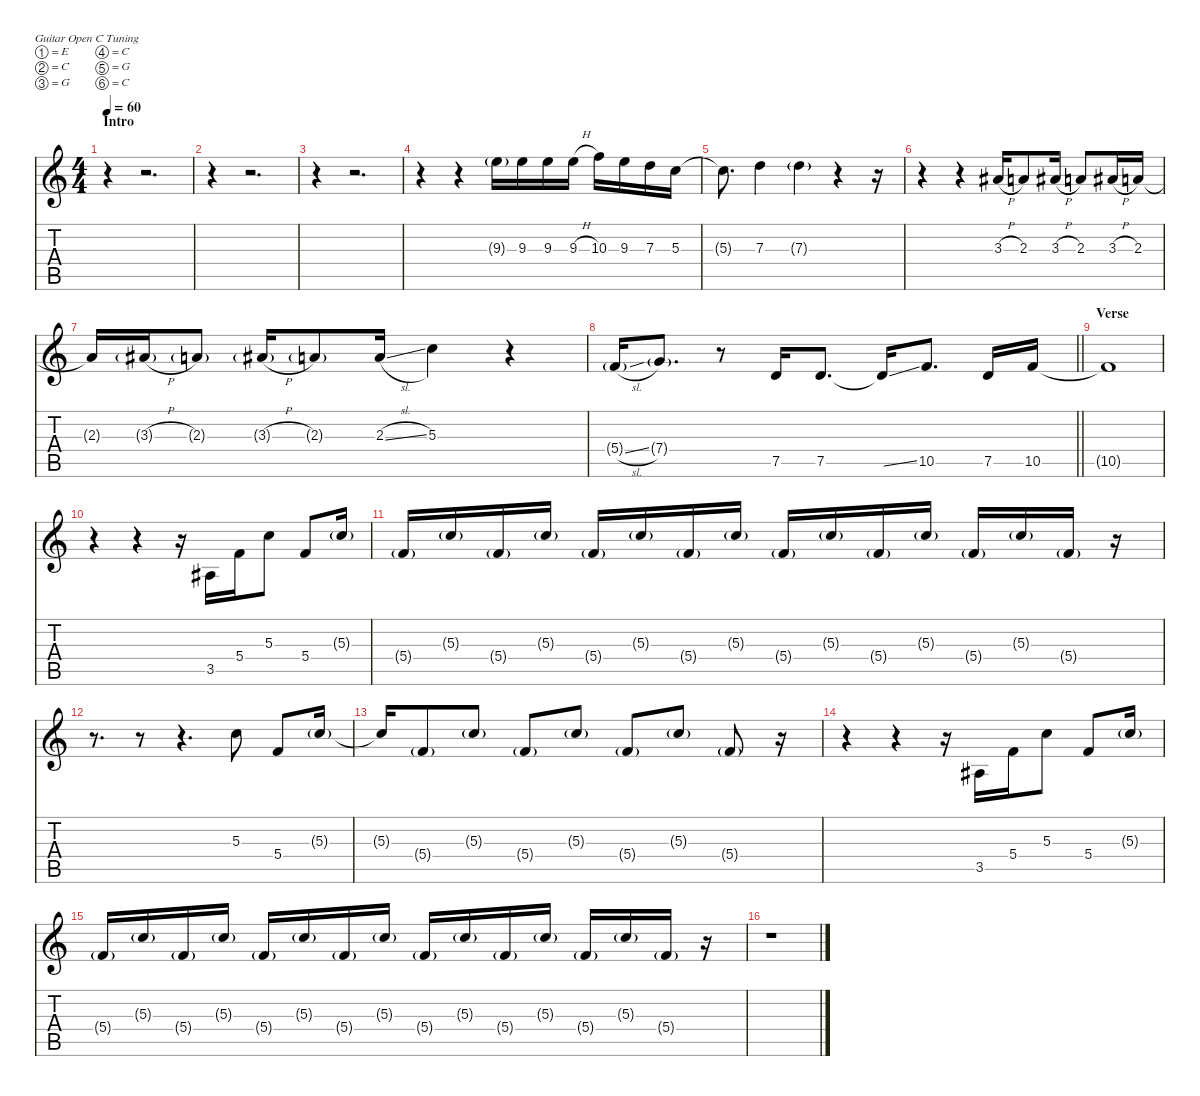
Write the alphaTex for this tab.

\defaultSystemsLayout 4
\hideDynamics
\bracketExtendMode nobrackets
\singleTrackTrackNamePolicy hidden
\multiTrackTrackNamePolicy hidden
\firstSystemTrackNameMode fullname
\firstSystemTrackNameOrientation horizontal
\otherSystemsTrackNameOrientation horizontal
\track ("Townsend Right" "jz.guit.") {instrument electricguitarjazz}
\staff {score tabs}
\tuning (E4 C4 G3 C3 G2 C2)
\ts (4 4)
\section ("" "Intro")
\tempo 60
\clef g2
\ks c
r.4{dy fff instrument electricguitarjazz beam Down} r.2{d beam Down} |
r.4{beam Down} r.2{d beam Down} |
r.4{beam Down} r.2{d beam Down} |
r.4{beam Down} r.4{beam Down} 9.3{g}.16{beam Down} 9.3.16{dy f beam Down} 9.3.16{beam Down} 9.3{h}.16{beam Down} 10.3.16{beam Down} 9.3.16{beam Down} 7.3.16{beam Down} 5.3.16{beam Down} |
5.3{t}.8{d beam Down} 7.3.4{beam Down} 7.3{g}.4{dy fff beam Down} r.4{beam Down} r.16{beam Down} |
r.4{beam Down} r.4{beam Down} 3.3{h acc #}.16{dy f beam Up} 2.3.8{beam Up} 3.3{h acc #}.16{beam Up} 2.3.8{beam Up} 3.3{h acc #}.16{beam Up} 2.3.16{beam Up} |
2.3{t}.16{beam Up} 3.3{h g acc #}.16{beam Up} 2.3{g}.8{beam Up} 3.3{h g acc #}.16{beam Up} 2.3{g}.8{beam Up} 2.3{sl}.16{dy mf beam Up} 5.3.4{beam Down} r.4{beam Down} |
\barLineRight lightlight
5.4{sl g}.16{dy fff beam Up} 7.4{g}.8{d beam Up} r.8{beam Up} 7.5.16{dy f beam Up} 7.5.8{d dy mf beam Up} 7.5{ss t}.16{beam Up} 10.5.8{d beam Up} 7.5.16{beam Up} 10.5.16{beam Up} |
\section ("" "Verse")
10.5{t}.1{beam Up} |
r.4{beam Down} r.4{beam Down} r.16{beam Down} 3.5{acc #}.16{beam Up} 5.4.16{beam Up} 5.3.8{beam Up} 5.4.8{beam Up} 5.3{g}.16{dy f beam Up} |
5.4{g}.16{beam Up} 5.3{g}.16{beam Up} 5.4{g}.16{beam Up} 5.3{g}.16{beam Up} 5.4{g}.16{dy ff beam Up} 5.3{g}.16{dy f beam Up} 5.4{g}.16{beam Up} 5.3{g}.16{beam Up} 5.4{g}.16{beam Up} 5.3{g}.16{beam Up} 5.4{g}.16{beam Up} 5.3{g}.16{beam Up} 5.4{g}.16{beam Up} 5.3{g}.16{beam Up} 5.4{g}.16{beam Up} r.16{beam Up} |
r.8{d beam Down} r.8{beam Down} r.4{d beam Down} 5.3.8{dy mf beam Down} 5.4.8{beam Up} 5.3{g}.16{dy f beam Up} |
5.3{t}.16{beam Up} 5.4{g}.8{dy mf beam Up} 5.3{g}.8{dy f beam Up} 5.4{g}.8{beam Up} 5.3{g}.8{beam Up} 5.4{g}.8{beam Up} 5.3{g}.8{beam Up} 5.4{g}.8{beam Up} r.16{beam Up} |
r.4{beam Down} r.4{beam Down} r.16{beam Down} 3.5{acc #}.16{dy mf beam Up} 5.4.16{beam Up} 5.3.8{beam Up} 5.4.8{beam Up} 5.3{g}.16{dy f beam Up} |
5.4{g}.16{beam Up} 5.3{g}.16{beam Up} 5.4{g}.16{beam Up} 5.3{g}.16{beam Up} 5.4{g}.16{beam Up} 5.3{g}.16{beam Up} 5.4{g}.16{beam Up} 5.3{g}.16{beam Up} 5.4{g}.16{beam Up} 5.3{g}.16{beam Up} 5.4{g}.16{beam Up} 5.3{g}.16{beam Up} 5.4{g}.16{beam Up} 5.3{g}.16{beam Up} 5.4{g}.16{beam Up} r.16{beam Up} |
r.1{beam Down}
